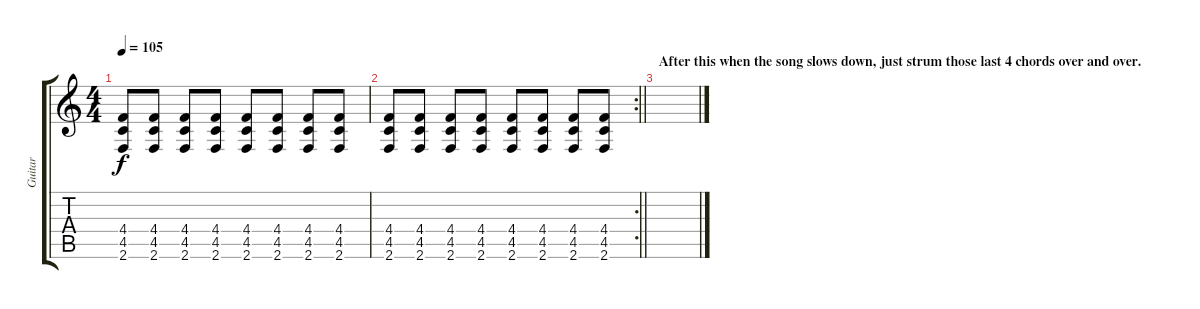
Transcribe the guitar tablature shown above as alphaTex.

\track ("Guitar" "Guitar") {instrument acousticguitarsteel}
\staff {score tabs}
\tuning (Eb4 Bb3 Gb3 Db3 Ab2 Eb2) {hide}
\ts (4 4)
\tempo 105
\clef g2
\ks c
(4.4 4.5 2.6).8{dy f} (4.4 4.5 2.6).8 (4.4 4.5 2.6).8 (4.4 4.5 2.6).8 (4.4 4.5 2.6).8 (4.4 4.5 2.6).8 (4.4 4.5 2.6).8 (4.4 4.5 2.6).8 |
\rc 2
\barLineRight lightlight
(4.4 4.5 2.6).8 (4.4 4.5 2.6).8 (4.4 4.5 2.6).8 (4.4 4.5 2.6).8 (4.4 4.5 2.6).8 (4.4 4.5 2.6).8 (4.4 4.5 2.6).8 (4.4 4.5 2.6).8 |
\section ("" "After this when the song slows down, just strum those last 4 chords over and over.")
